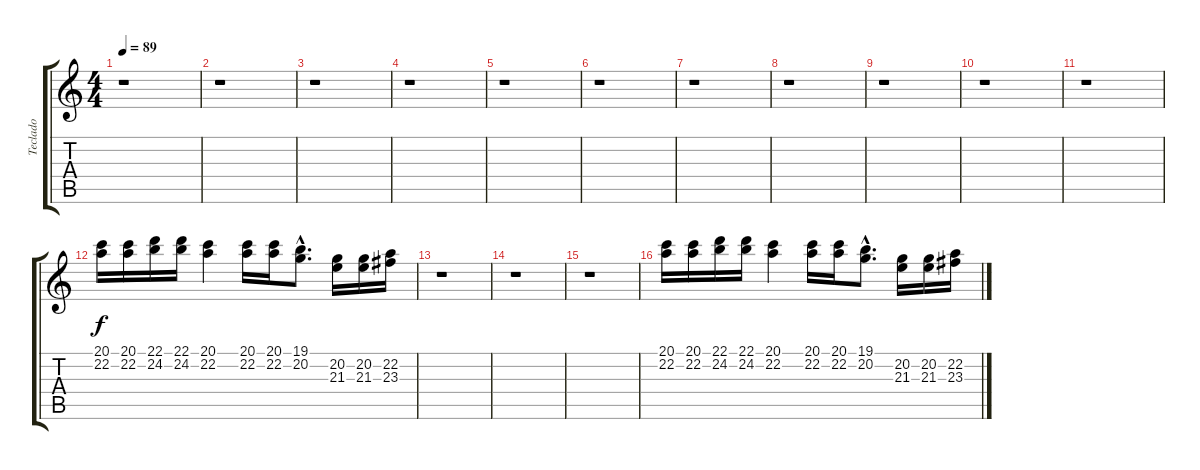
\track ("Teclado" "Teclado") {instrument flute}
\staff {score tabs}
\tuning (E4 B3 G3 D3 A2 E2) {hide}
\ts (4 4)
\tempo 89
\clef g2
\ks c
r.1{dy f instrument flute} |
r.1 |
r.1 |
r.1 |
r.1 |
r.1 |
r.1 |
r.1 |
r.1 |
r.1 |
r.1 |
(20.1 22.2).16 (20.1 22.2).16 (22.1 24.2).16 (22.1 24.2).16 (20.1 22.2).4 (20.1 22.2).16 (20.1 22.2).16 (19.1{hac} 20.2{hac}).8{d} (20.2 21.3).16 (20.2 21.3).16 (22.2 23.3).16 |
r.1 |
r.1 |
r.1 |
(20.1 22.2).16 (20.1 22.2).16 (22.1 24.2).16 (22.1 24.2).16 (20.1 22.2).4 (20.1 22.2).16 (20.1 22.2).16 (19.1{hac} 20.2{hac}).8{d} (20.2 21.3).16 (20.2 21.3).16 (22.2 23.3).16
